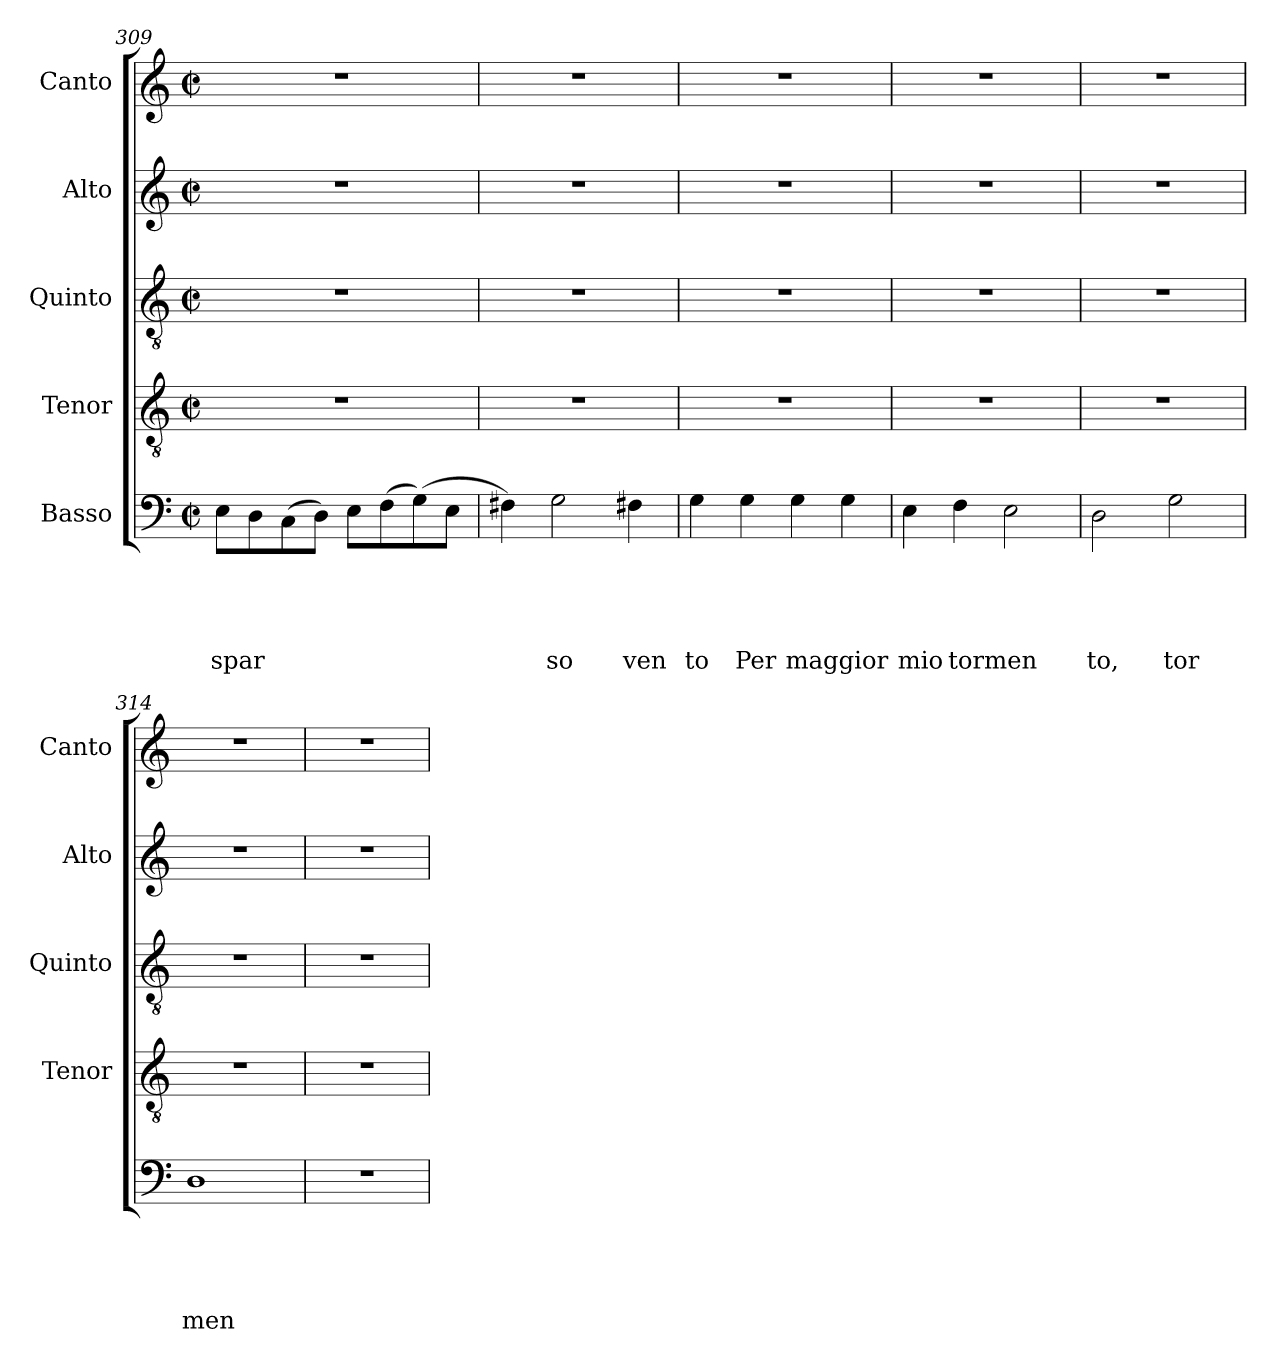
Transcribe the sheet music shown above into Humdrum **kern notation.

**kern	**text	**text	**text	**text	**text	**kern	**kern	**kern	**kern
*part5	*part5	*part5	*part5	*part5	*part5	*part4	*part3	*part2	*part1
*staff5	*staff5	*staff5	*staff5	*staff5	*staff5	*staff4	*staff3	*staff2	*staff1
*I"Basso	*	*	*	*	*	*I"Tenor	*I"Quinto	*I"Alto	*I"Canto
*	*	*	*	*	*	*I'Tenor	*I'Quinto	*I'Alto	*I'Canto
*clefF4	*	*	*	*	*	*clefGv2	*clefGv2	*clefG2	*clefG2
*k[]	*	*	*	*	*	*k[]	*k[]	*k[]	*k[]
*C:	*	*	*	*	*	*C:	*C:	*C:	*C:
*M2/2	*	*	*	*	*	*M2/2	*M2/2	*M2/2	*M2/2
*met(c|)	*	*	*	*	*	*met(c|)	*met(c|)	*met(c|)	*met(c|)
=309	=309	=309	=309	=309	=309	=309	=309	=309	=309
!	!	!	!	!	!LO:LY:b	!	!	!	!
8E\L	.	.	.	.	spar	1r	1r	1r	1r
8D\	.	.	.	.	.	.	.	.	.
(>8C\	.	.	.	.	.	.	.	.	.
8D\J)	.	.	.	.	.	.	.	.	.
8E\L	.	.	.	.	.	.	.	.	.
(>8F\	.	.	.	.	.	.	.	.	.
(>8G\)	.	.	.	.	.	.	.	.	.
8E\J	.	.	.	.	.	.	.	.	.
=310	=310	=310	=310	=310	=310	=310	=310	=310	=310
4F#X\)	.	.	.	.	.	1r	1r	1r	1r
!	!	!	!	!	!LO:LY:b	!	!	!	!
2G\	.	.	.	.	so	.	.	.	.
!	!	!	!	!	!LO:LY:b	!	!	!	!
4F#X\	.	.	.	.	ven	.	.	.	.
=311	=311	=311	=311	=311	=311	=311	=311	=311	=311
!	!	!	!	!	!LO:LY:b	!	!	!	!
4G\	.	.	.	.	to	1r	1r	1r	1r
!	!	!	!	!	!LO:LY:b	!	!	!	!
4G\	.	.	.	.	Per	.	.	.	.
!	!	!	!	!	!LO:LY:b	!	!	!	!
4G\	.	.	.	.	maggior	.	.	.	.
4G\	.	.	.	.	.	.	.	.	.
=312	=312	=312	=312	=312	=312	=312	=312	=312	=312
!	!	!	!	!	!LO:LY:b	!	!	!	!
4E\	.	.	.	.	mio	1r	1r	1r	1r
!	!	!	!	!	!LO:LY:b	!	!	!	!
4F\	.	.	.	.	tormen	.	.	.	.
2E\	.	.	.	.	.	.	.	.	.
=313	=313	=313	=313	=313	=313	=313	=313	=313	=313
!	!	!	!	!	!LO:LY:b	!	!	!	!
2D\	.	.	.	.	to,	1r	1r	1r	1r
!	!	!	!	!	!LO:LY:b	!	!	!	!
2G\	.	.	.	.	tor	.	.	.	.
=314	=314	=314	=314	=314	=314	=314	=314	=314	=314
!	!	!	!	!	!LO:LY:b	!	!	!	!
1D	.	.	.	.	men	1r	1r	1r	1r
=315	=315	=315	=315	=315	=315	=315	=315	=315	=315
1r	.	.	.	.	.	1r	1r	1r	1r
=	=	=	=	=	=	=	=	=	=
*-	*-	*-	*-	*-	*-	*-	*-	*-	*-
